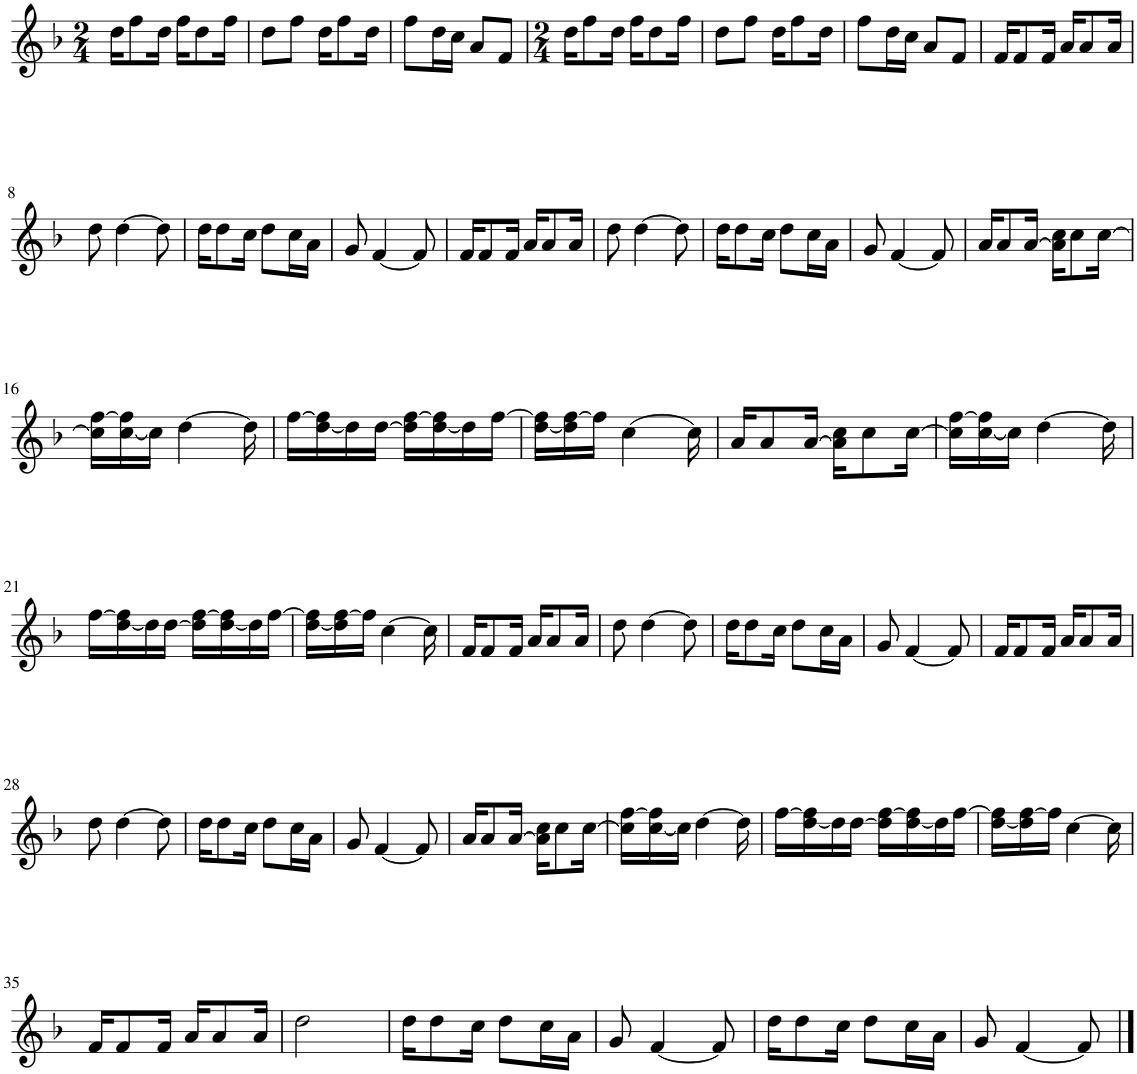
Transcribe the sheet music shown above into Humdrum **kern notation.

**kern
*part1
*staff1
*I"Oboe
*I'Ob
*clefG2
*k[b-]
*M2/4
=1
16dd\KL
8ff\
16dd\Jk
16ff\KL
8dd\
16ff\Jk
=2
8dd\L
8ff\J
16dd\KL
8ff\
16dd\Jk
=3
8ff\L
16dd\L
16cc\JJ
8a/L
8f/J
=4
*M2/4
16dd\KL
8ff\
16dd\Jk
16ff\KL
8dd\
16ff\Jk
=5
8dd\L
8ff\J
16dd\KL
8ff\
16dd\Jk
=6
8ff\L
16dd\L
16cc\JJ
8a/L
8f/J
=7
16f/KL
8f/
16f/Jk
16a/KL
8a/
16a/Jk
!!LO:LB:g=z
=8
8dd\
[4dd\
8dd\]
=9
16dd\KL
8dd\
16cc\Jk
8dd\L
16cc\L
16a\JJ
=10
8g/
[4f/
8f/]
=11
16f/KL
8f/
16f/Jk
16a/KL
8a/
16a/Jk
=12
8dd\
[4dd\
8dd\]
=13
16dd\KL
8dd\
16cc\Jk
8dd\L
16cc\L
16a\JJ
=14
8g/
[4f/
8f/]
=15
16a/KL
8a/
[16a/Jk
16a\] 16cc\KL
8cc\
[16cc\Jk
!!LO:LB:g=z
=16
16cc\] [16ff\LL
[16cc\ 16ff\]
16cc\JJ]
[4dd\
16dd\]
=17
[16ff\LL
[16dd\ 16ff\]
16dd\]
[16dd\JJ
16dd\] [16ff\LL
[16dd\ 16ff\]
16dd\]
[16ff\JJ
=18
[16dd\ 16ff\]LL
16dd\] [16ff\
16ff\JJ]
[4cc\
16cc\]
=19
16a/KL
8a/
[16a/Jk
16a\] 16cc\KL
8cc\
[16cc\Jk
=20
16cc\] [16ff\LL
[16cc\ 16ff\]
16cc\JJ]
[4dd\
16dd\]
!!LO:LB:g=z
=21
[16ff\LL
[16dd\ 16ff\]
16dd\]
[16dd\JJ
16dd\] [16ff\LL
[16dd\ 16ff\]
16dd\]
[16ff\JJ
=22
[16dd\ 16ff\]LL
16dd\] [16ff\
16ff\JJ]
[4cc\
16cc\]
=23
16f/KL
8f/
16f/Jk
16a/KL
8a/
16a/Jk
=24
8dd\
[4dd\
8dd\]
=25
16dd\KL
8dd\
16cc\Jk
8dd\L
16cc\L
16a\JJ
=26
8g/
[4f/
8f/]
=27
16f/KL
8f/
16f/Jk
16a/KL
8a/
16a/Jk
!!LO:LB:g=z
=28
8dd\
[4dd\
8dd\]
=29
16dd\KL
8dd\
16cc\Jk
8dd\L
16cc\L
16a\JJ
=30
8g/
[4f/
8f/]
=31
16a/KL
8a/
[16a/Jk
16a\] 16cc\KL
8cc\
[16cc\Jk
=32
16cc\] [16ff\LL
[16cc\ 16ff\]
16cc\JJ]
[4dd\
16dd\]
=33
[16ff\LL
[16dd\ 16ff\]
16dd\]
[16dd\JJ
16dd\] [16ff\LL
[16dd\ 16ff\]
16dd\]
[16ff\JJ
=34
[16dd\ 16ff\]LL
16dd\] [16ff\
16ff\JJ]
[4cc\
16cc\]
!!LO:LB:g=z
=35
16f/KL
8f/
16f/Jk
16a/KL
8a/
16a/Jk
=36
2dd\
=37
16dd\KL
8dd\
16cc\Jk
8dd\L
16cc\L
16a\JJ
=38
8g/
[4f/
8f/]
=39
16dd\KL
8dd\
16cc\Jk
8dd\L
16cc\L
16a\JJ
=40
8g/
[4f/
8f/]
==
*-
